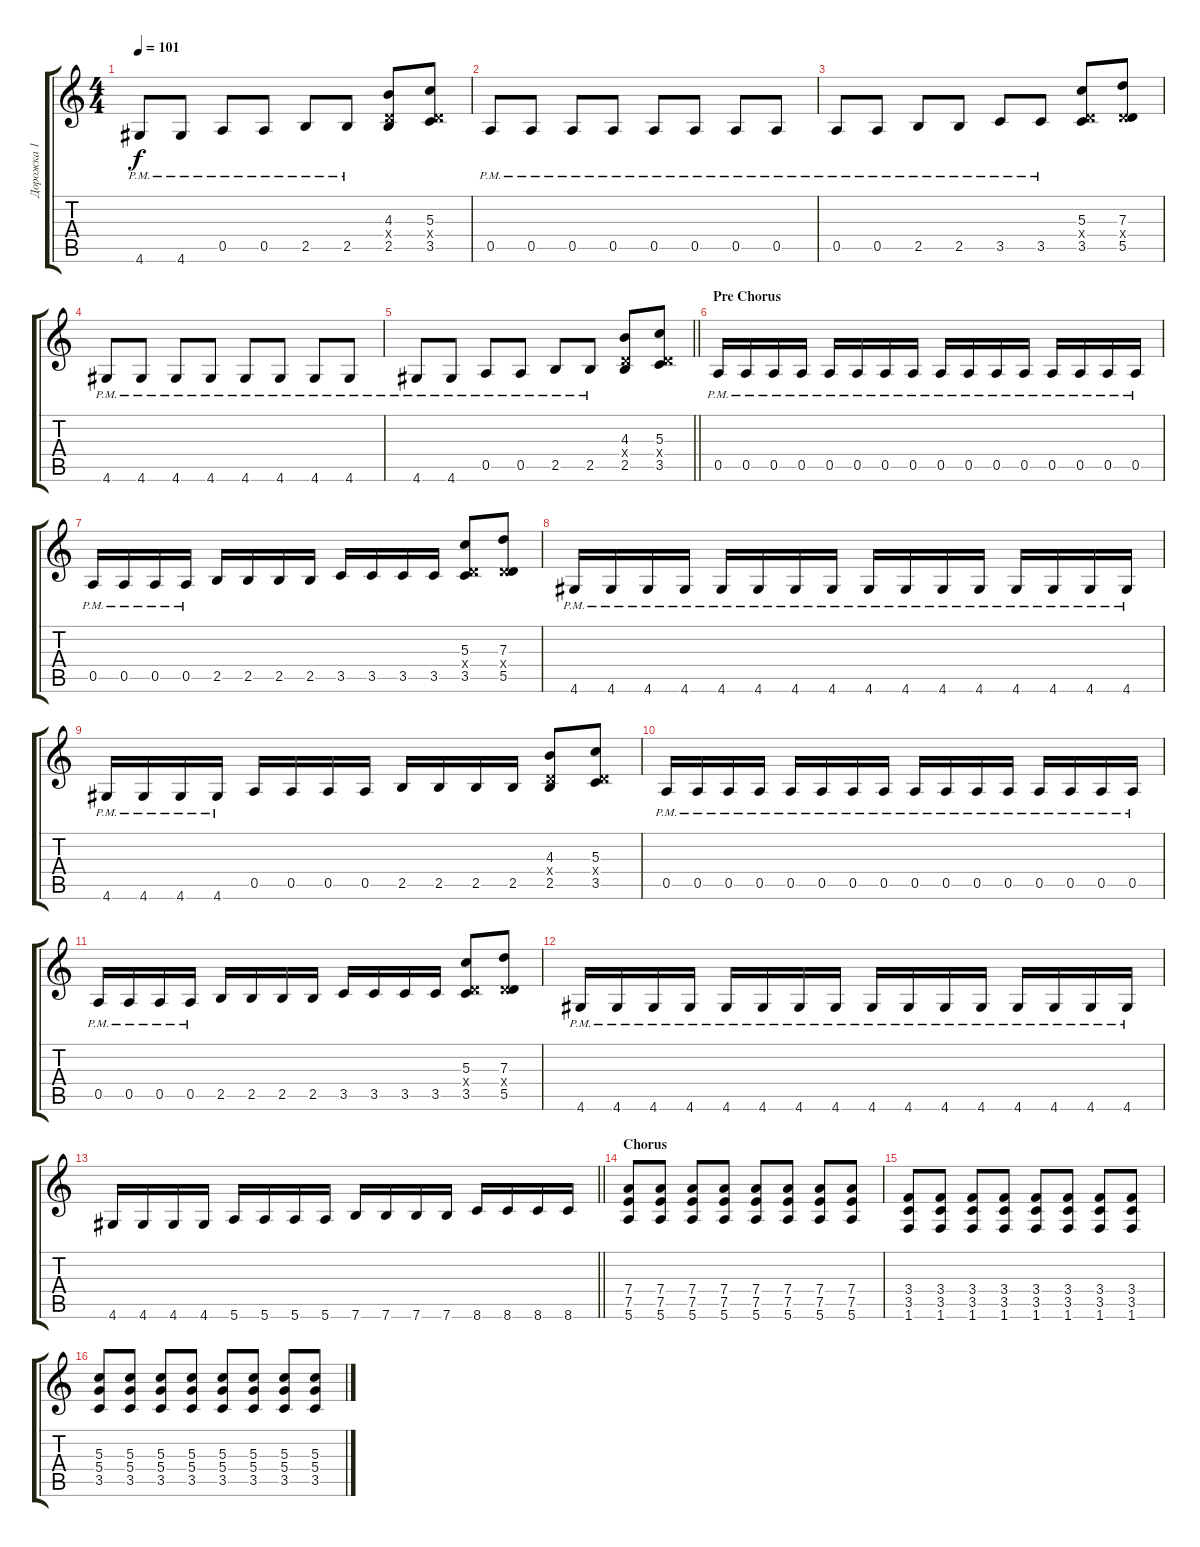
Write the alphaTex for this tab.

\track ("Дорожка 1" "Дорожка 1") {instrument distortionguitar}
\staff {score tabs}
\tuning (E4 B3 G3 D3 A2 E2) {hide}
\ts (4 4)
\tempo 101
\clef g2
\ks c
4.6{pm}.8{dy f} 4.6{pm}.8 0.5{pm}.8 0.5{pm}.8 2.5{pm}.8 2.5{pm}.8 (4.3 0.4{x} 2.5).8 (5.3 0.4{x} 3.5).8 |
0.5{pm}.8 0.5{pm}.8 0.5{pm}.8 0.5{pm}.8 0.5{pm}.8 0.5{pm}.8 0.5{pm}.8 0.5{pm}.8 |
0.5{pm}.8 0.5{pm}.8 2.5{pm}.8 2.5{pm}.8 3.5{pm}.8 3.5{pm}.8 (5.3 0.4{x} 3.5).8 (7.3 0.4{x} 5.5).8 |
4.6{pm}.8 4.6{pm}.8 4.6{pm}.8 4.6{pm}.8 4.6{pm}.8 4.6{pm}.8 4.6{pm}.8 4.6{pm}.8 |
\barLineRight lightlight
4.6{pm}.8 4.6{pm}.8 0.5{pm}.8 0.5{pm}.8 2.5{pm}.8 2.5{pm}.8 (4.3 0.4{x} 2.5).8 (5.3 0.4{x} 3.5).8 |
\section ("" "Pre Chorus")
0.5{pm}.16 0.5{pm}.16 0.5{pm}.16 0.5{pm}.16 0.5{pm}.16 0.5{pm}.16 0.5{pm}.16 0.5{pm}.16 0.5{pm}.16 0.5{pm}.16 0.5{pm}.16 0.5{pm}.16 0.5{pm}.16 0.5{pm}.16 0.5{pm}.16 0.5{pm}.16 |
0.5{pm}.16 0.5{pm}.16 0.5{pm}.16 0.5{pm}.16 2.5.16 2.5.16 2.5.16 2.5.16 3.5.16 3.5.16 3.5.16 3.5.16 (5.3 0.4{x} 3.5).8 (7.3 0.4{x} 5.5).8 |
4.6{pm}.16 4.6{pm}.16 4.6{pm}.16 4.6{pm}.16 4.6{pm}.16 4.6{pm}.16 4.6{pm}.16 4.6{pm}.16 4.6{pm}.16 4.6{pm}.16 4.6{pm}.16 4.6{pm}.16 4.6{pm}.16 4.6{pm}.16 4.6{pm}.16 4.6{pm}.16 |
4.6{pm}.16 4.6{pm}.16 4.6{pm}.16 4.6{pm}.16 0.5.16 0.5.16 0.5.16 0.5.16 2.5.16 2.5.16 2.5.16 2.5.16 (4.3 0.4{x} 2.5).8 (5.3 0.4{x} 3.5).8 |
0.5{pm}.16 0.5{pm}.16 0.5{pm}.16 0.5{pm}.16 0.5{pm}.16 0.5{pm}.16 0.5{pm}.16 0.5{pm}.16 0.5{pm}.16 0.5{pm}.16 0.5{pm}.16 0.5{pm}.16 0.5{pm}.16 0.5{pm}.16 0.5{pm}.16 0.5{pm}.16 |
0.5{pm}.16 0.5{pm}.16 0.5{pm}.16 0.5{pm}.16 2.5.16 2.5.16 2.5.16 2.5.16 3.5.16 3.5.16 3.5.16 3.5.16 (5.3 0.4{x} 3.5).8 (7.3 0.4{x} 5.5).8 |
4.6{pm}.16 4.6{pm}.16 4.6{pm}.16 4.6{pm}.16 4.6{pm}.16 4.6{pm}.16 4.6{pm}.16 4.6{pm}.16 4.6{pm}.16 4.6{pm}.16 4.6{pm}.16 4.6{pm}.16 4.6{pm}.16 4.6{pm}.16 4.6{pm}.16 4.6{pm}.16 |
\barLineRight lightlight
4.6.16 4.6.16 4.6.16 4.6.16 5.6.16 5.6.16 5.6.16 5.6.16 7.6.16 7.6.16 7.6.16 7.6.16 8.6.16 8.6.16 8.6.16 8.6.16 |
\section ("" "Chorus")
(7.4 7.5 5.6).8 (7.4 7.5 5.6).8 (7.4 7.5 5.6).8 (7.4 7.5 5.6).8 (7.4 7.5 5.6).8 (7.4 7.5 5.6).8 (7.4 7.5 5.6).8 (7.4 7.5 5.6).8 |
(3.4 3.5 1.6).8 (3.4 3.5 1.6).8 (3.4 3.5 1.6).8 (3.4 3.5 1.6).8 (3.4 3.5 1.6).8 (3.4 3.5 1.6).8 (3.4 3.5 1.6).8 (3.4 3.5 1.6).8 |
(5.3 5.4 3.5).8 (5.3 5.4 3.5).8 (5.3 5.4 3.5).8 (5.3 5.4 3.5).8 (5.3 5.4 3.5).8 (5.3 5.4 3.5).8 (5.3 5.4 3.5).8 (5.3 5.4 3.5).8
